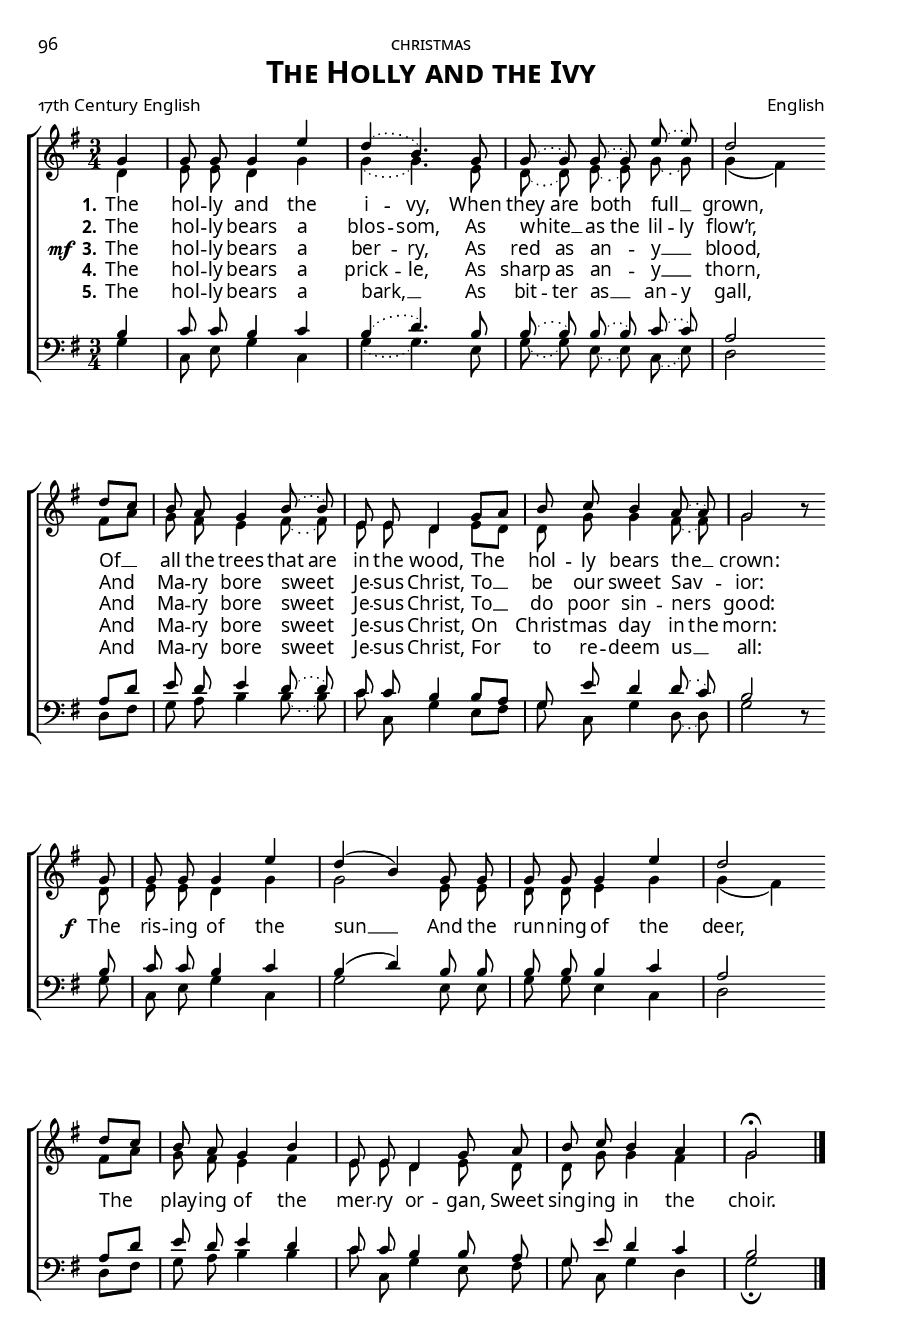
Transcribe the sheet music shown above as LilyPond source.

\version "2.14.2"
\include "util.ly"
\header {
  title = \markup{\override #'(font-name . "Garamond Premier Pro Semibold"){ \abs-fontsize #15 \smallCapsOldStyle"The Holly and the Ivy"}}
  poet = \markup\oldStyleNum"17th Century English"
  composer = \markup\oldStyleNum"English"
  %arranger = \markup\oldStyleNum"Arranged by BHB"
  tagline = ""
}
\paper {
  %print-all-headers = ##t
  paper-height = 9\in
  paper-width = 6\in
  indent = 0\in
  %system-system-spacing = #'((basic-distance . 10) (padding . 0))
  %system-system-spacing =
  %  #'((basic-distance . 0)
  %     (minimum-distance . 0)
  %     (padding . -0.35)
  %     (stretchability . 100))
  ragged-last-bottom = ##f
  ragged-bottom = ##f
  two-sided = ##t
  inner-margin = 0.5\in
  outer-margin = 0.25\in
  top-margin = 0.25\in
  bottom-margin = 0.25\in
  first-page-number = #096
  print-first-page-number = ##t
  headerLine = \markup{\override #'(font-name . "Garamond Premier Pro") \smallCapsOldStyle"christmas"}
  oddHeaderMarkup = \markup\fill-line{
     \override #'(font-name . "Garamond Premier Pro")\abs-fontsize #8.5
     \combine 
        \fill-line{"" \on-the-fly #print-page-number-check-first
        \oldStylePageNum""
        }
        \fill-line{\headerLine}
  }
  evenHeaderMarkup = \markup {
     \override #'(font-name . "Garamond Premier Pro")\abs-fontsize #8.5
     \combine
        \on-the-fly #print-page-number-check-first
        \oldStylePageNum""
        \fill-line{\headerLine}
  }
}
#(set-global-staff-size 15) \paper{ #(define fonts (make-pango-font-tree "GoudyOlSt BT" "Garamond Premier Pro" "Garamond Premier Pro" (/ 15 20))) }
global = {
  \key g \major
  \time 3/4
  \autoBeamOff
  \override DynamicLineSpanner #'staff-padding = #0.0
  \override DynamicLineSpanner #'Y-extent = #'(-1 . 1)
}

sopMusic = \relative c'' {
  \partial 4 g4 |
  g8\noBeam g8 g4 e' |
  \slurDotted d4( b4.) g8 |
  g\noBeam( g) g\noBeam( g) e'\noBeam( e) |
  d2 \bar"" \break
  
  \slurSolid d8[ c] |
  b8\noBeam a g4 \slurDotted b8\noBeam( b) |
  e,\noBeam e d4 \slurSolid g8[ a] |
  b\noBeam c b4 \slurDotted a8\noBeam( a) |
  g2 b8\rest \bar""\break
  
  g8 |
  g\noBeam g\noBeam g4 e'4 |
  \slurSolid d( b) g8\noBeam g |
  g\noBeam g g4 e' |
  d2 \bar""\break d8[ c] |
  
  b8\noBeam a g4 b |
  e,8\noBeam e d4 g8\noBeam a |
  b\noBeam c b4 a |
  \partial 2 g2\fermata \bar "|."
  
}
sopWords = \lyricmode {
  
}

altoMusic = \relative c' {
  d4 |
  e8\noBeam e d4 g |
  \slurDotted g( g4.) e8 |
  d8\noBeam( d) e\noBeam( e) g\noBeam( g) |
  \slurSolid g4( fis) |
  
  fis8[ a] |
  g8\noBeam fis e4 \slurDotted fis8\noBeam( fis) |
  e8\noBeam e d4 \slurSolid e8[ d] |
  d8\noBeam g g4 \slurDotted fis8\noBeam( fis) |
  g2 s8 |
  
  d8 |
  e\noBeam e d4 \slurSolid g |
  g2 e8\noBeam e |
  d\noBeam d e4 g |
  g( fis) fis8[ a] |
  
  g\noBeam fis e4 fis |
  e8\noBeam e d4 e8\noBeam d |
  d\noBeam g g4 fis |
  g2 \bar "|."
}
altoWords = {
  \dropLyricsV
  \lyricmode {
    \set stanza = #"1."
    \set ignoreMelismata = ##t
    The hol -- ly and the i -- vy,
    When they are both _ full __ _ grown,
    Of __ _ all the trees that are in the wood,
    The _ hol -- ly bears the __ _ crown:
  
    \unset ignoreMelismata
  }
  \set stanza = \markup\dynamic"f "
  \lyricmode{
    %\set associatedVoice = "basses"
    The ris -- ing of the sun __
    And the run -- ning of the deer,
    The play -- ing of the mer -- ry or -- gan,
    Sweet sing -- ing in the choir.
  }
}
altoWordsII = \lyricmode {
  \dropLyricsV
  \set stanza = #"2."
  \set ignoreMelismata = ##t
  The hol -- ly bears a blos -- som,
  As white __ _ as the lil -- ly flow’r,
  And _ Ma -- ry bore sweet _ Je -- sus Christ, To __ _ be our sweet Sav -- _ ior:
}
altoWordsIII = {
  \dropLyricsV
  \set stanza = \markup{\dynamic"mf " "3."}
  \lyricmode {
    \set ignoreMelismata = ##t
    The hol -- ly bears a ber -- ry,
    As red as an -- _ y __ _ blood,
    And _ Ma -- ry bore sweet _ Je -- sus Christ, To __ _ do poor sin -- ners _ good:
  }
}
altoWordsIV = \lyricmode {
  \dropLyricsV
  \set stanza = #"4."
  \set ignoreMelismata = ##t
  The hol -- ly bears a prick -- le, As sharp as an -- _ y __ _ thorn,
  And _ Ma -- ry bore sweet _ Je -- sus Christ, On _ Christ -- mas day in the morn:
}
altoWordsV = \lyricmode {
  \dropLyricsV
  \set stanza = #"5."
  \set ignoreMelismata = ##t
  The hol -- ly bears a bark, __ _ As bit -- ter as __ _ an -- y gall,
  And _ Ma -- ry bore sweet _ Je -- sus Christ, For _ to re -- deem us __ _ all:
}
altoWordsVI = \lyricmode {
}
tenorMusic = \relative c' {
  b4 |
  c8\noBeam c b4 c |
  \slurDotted b4( d4.) b8 |
  b\noBeam( b) b\noBeam( b) c\noBeam( c) |
  a2 |
  
  \slurSolid a8[ d] |
  e8\noBeam d e4 \slurDotted d8\noBeam( d) |
  c\noBeam c b4 \slurSolid b8[ a] |
  g\noBeam e' d4 \slurDotted d8\noBeam( c) |
  b2 s8 |
  
  b8 |
  c\noBeam c b4 c |
  \slurSolid b( d) b8\noBeam b |
  b\noBeam b b4 c |
  a2 a8[ d] |
  
  e8\noBeam d e4 d |
  c8\noBeam c b4 b8\noBeam a |
  g\noBeam e' d4 c |
  b2 \bar "|."
}
tenorWords = \lyricmode {

}

bassMusic = \relative c' {
  g4 |
  c,8\noBeam e g4 c, |
  \slurDotted g'4( g4.) e8 |
  g8\noBeam( g) e\noBeam( e) c\noBeam( e) |
  d2 |
  
  \slurSolid d8[ fis] |
  g8\noBeam a b4 \slurDotted b8\noBeam( b) |
  c8\noBeam c, g'4 \slurSolid e8[ fis] |
  g\noBeam c, g'4 \slurDotted d8\noBeam( d) |
  g2 d8\rest |
  
  g8 |
  c,\noBeam e\noBeam g4 c,4 |
  \slurSolid g'2 e8\noBeam e |
  g\noBeam g e4 c |
  d2 d8[ fis] |
  
  g\noBeam a b4 b |
  c8\noBeam c, g'4 e8\noBeam fis |
  g\noBeam c, g'4 d |
  g2\fermata \bar "|."
}
bassWords = \lyricmode {

}

pianoRH = \relative c' {
  
}
pianoLH = \relative c' {
  
}

\score {
  <<
   \new ChoirStaff <<
    \new Staff = women <<
      \new Voice = "sopranos" { \voiceOne << \global \sopMusic >> }
      \new Voice = "altos" { \voiceTwo << \global \altoMusic >> }
    >>
    \new Staff = men <<
      \clef bass
      \new Voice = "tenors" { \voiceOne << \global \tenorMusic >> }
      \new Voice = "basses" { \voiceTwo << \global \bassMusic >> }
    >>
    \new Lyrics \with { alignAboveContext = #"women" \override VerticalAxisGroup #'nonstaff-relatedstaff-spacing = #'((basic-distance . 1))} \lyricsto "sopranos" \sopWords
    \new Lyrics = "altosVI"  \with { alignBelowContext = #"women" \override VerticalAxisGroup #'nonstaff-relatedstaff-spacing = #'((basic-distance . 1))} \lyricsto "sopranos" \altoWordsVI
    \new Lyrics = "altosV"  \with { alignBelowContext = #"women" \override VerticalAxisGroup #'nonstaff-relatedstaff-spacing = #'((basic-distance . 1))} \lyricsto "sopranos" \altoWordsV
    \new Lyrics = "altosIV"  \with { alignBelowContext = #"women" \override VerticalAxisGroup #'nonstaff-relatedstaff-spacing = #'((basic-distance . 1))} \lyricsto "sopranos" \altoWordsIV
    \new Lyrics = "altosIII"  \with { alignBelowContext = #"women" \override VerticalAxisGroup #'nonstaff-relatedstaff-spacing = #'((basic-distance . 1))} \lyricsto "sopranos" \altoWordsIII
    \new Lyrics = "altosII"  \with { alignBelowContext = #"women" \override VerticalAxisGroup #'nonstaff-relatedstaff-spacing = #'((basic-distance . 1))} \lyricsto "sopranos" \altoWordsII
    \new Lyrics = "altos"  \with { alignBelowContext = #"women" \override VerticalAxisGroup #'nonstaff-relatedstaff-spacing = #'((basic-distance . 1)) } \lyricsto "sopranos" \altoWords
    \new Lyrics \with { alignAboveContext = #"men" \override VerticalAxisGroup #'nonstaff-relatedstaff-spacing = #'((basic-distance . 1)) } \lyricsto "tenors" \tenorWords
    \new Lyrics \with { alignBelowContext = #"men" \override VerticalAxisGroup #'nonstaff-relatedstaff-spacing = #'((basic-distance . 1)) } \lyricsto "basses" \bassWords
  >>
%    \new PianoStaff << \new Staff { \new Voice { \pianoRH } } \new Staff { \clef "bass" \pianoLH } >>
  >>
  \layout {
    \context {
      \Score
      %\override SpacingSpanner #'base-shortest-duration = #(ly:make-moment 1 8)
      %\override SpacingSpanner #'common-shortest-duration = #(ly:make-moment 1 4)
    }
    \context {
      % Remove all empty staves
      % \Staff \RemoveEmptyStaves \override VerticalAxisGroup #'remove-first = ##t
    }
    \context {
      \Lyrics
      \override LyricText #'X-offset = #center-on-word
    }
  }
}

